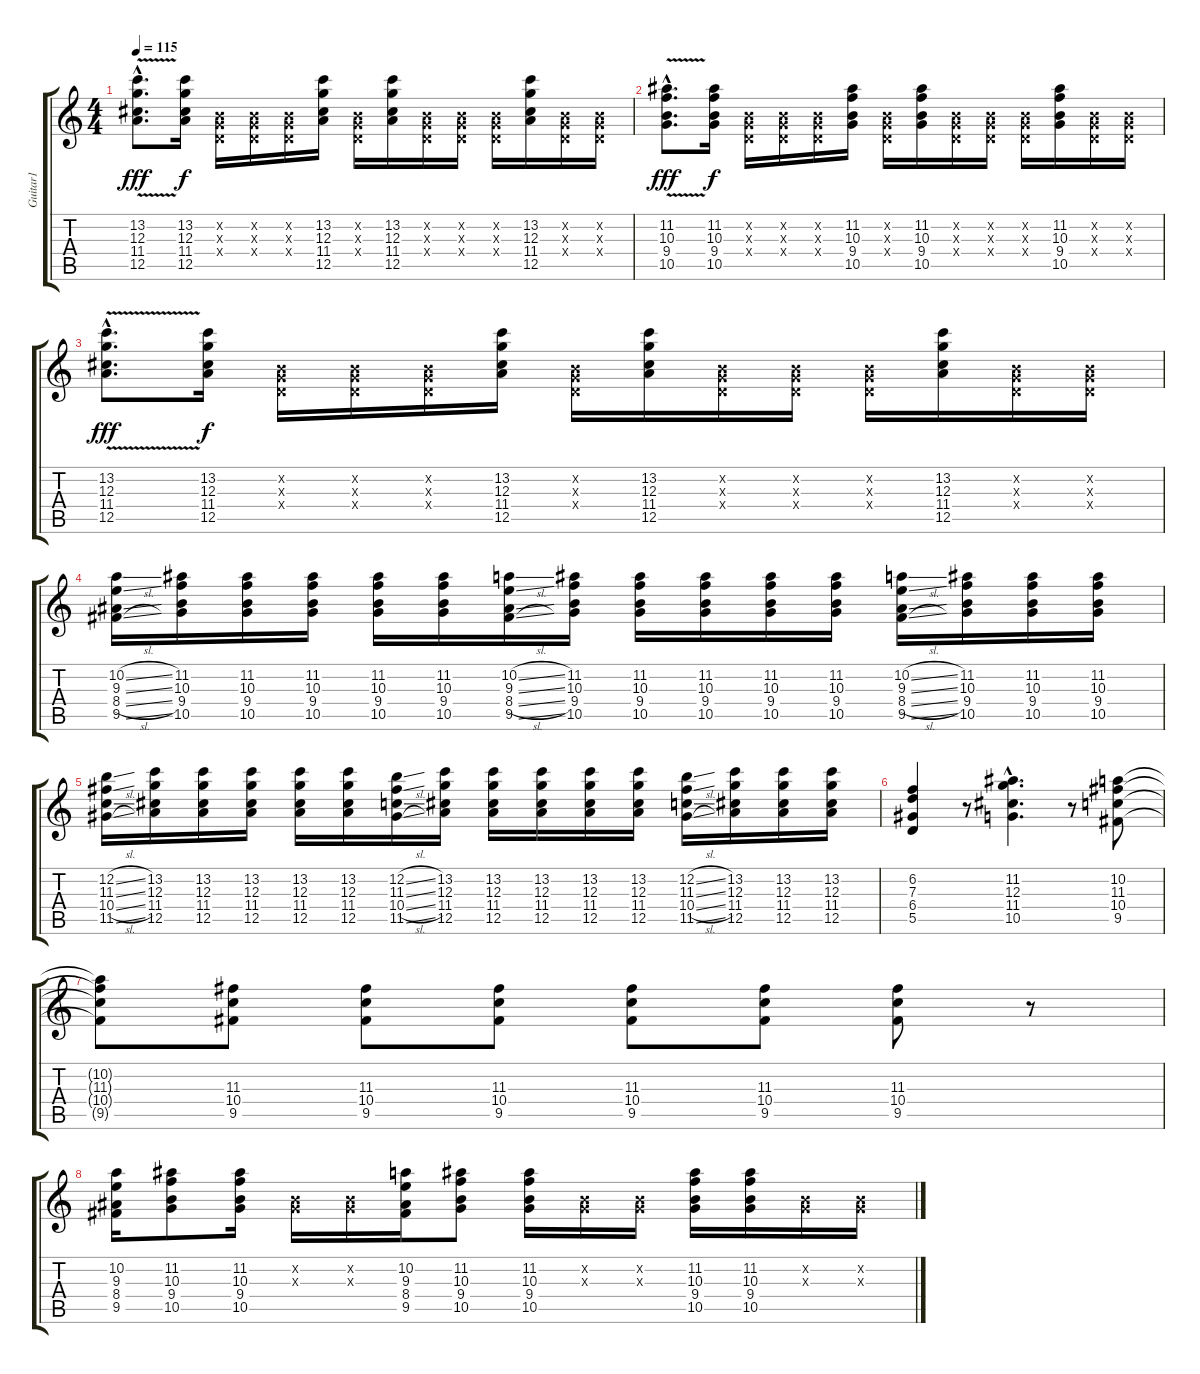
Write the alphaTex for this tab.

\track ("Guitar1" "Guitar1") {instrument overdrivenguitar}
\staff {score tabs}
\tuning (E4 B3 G3 D3 A2 E2) {hide}
\ts (4 4)
\tempo 115
\clef g2
\ks c
(13.2{v hac} 12.3{hac} 11.4{hac} 12.5{hac}).8{d dy fff} (13.2 12.3 11.4 12.5).16{dy f} (0.2{x} 0.3{x} 0.4{x}).16 (0.2{x} 0.3{x} 0.4{x}).16 (0.2{x} 0.3{x} 0.4{x}).16 (13.2 12.3 11.4 12.5).16 (0.2{x} 0.3{x} 0.4{x}).16 (13.2 12.3 11.4 12.5).16 (0.2{x} 0.3{x} 0.4{x}).16 (0.2{x} 0.3{x} 0.4{x}).16 (0.2{x} 0.3{x} 0.4{x}).16 (13.2 12.3 11.4 12.5).16 (0.2{x} 0.3{x} 0.4{x}).16 (0.2{x} 0.3{x} 0.4{x}).16 |
(11.2{v hac} 10.3{hac} 9.4{hac} 10.5{hac}).8{d dy fff} (11.2 10.3 9.4 10.5).16{dy f} (0.2{x} 0.3{x} 0.4{x}).16 (0.2{x} 0.3{x} 0.4{x}).16 (0.2{x} 0.3{x} 0.4{x}).16 (11.2 10.3 9.4 10.5).16 (0.2{x} 0.3{x} 0.4{x}).16 (11.2 10.3 9.4 10.5).16 (0.2{x} 0.3{x} 0.4{x}).16 (0.2{x} 0.3{x} 0.4{x}).16 (0.2{x} 0.3{x} 0.4{x}).16 (11.2 10.3 9.4 10.5).16 (0.2{x} 0.3{x} 0.4{x}).16 (0.2{x} 0.3{x} 0.4{x}).16 |
(13.2{v hac} 12.3{hac} 11.4{hac} 12.5{hac}).8{d dy fff} (13.2 12.3 11.4 12.5).16{dy f} (0.2{x} 0.3{x} 0.4{x}).16 (0.2{x} 0.3{x} 0.4{x}).16 (0.2{x} 0.3{x} 0.4{x}).16 (13.2 12.3 11.4 12.5).16 (0.2{x} 0.3{x} 0.4{x}).16 (13.2 12.3 11.4 12.5).16 (0.2{x} 0.3{x} 0.4{x}).16 (0.2{x} 0.3{x} 0.4{x}).16 (0.2{x} 0.3{x} 0.4{x}).16 (13.2 12.3 11.4 12.5).16 (0.2{x} 0.3{x} 0.4{x}).16 (0.2{x} 0.3{x} 0.4{x}).16 |
(10.2{sl} 9.3{sl} 8.4{sl} 9.5{sl}).16 (11.2 10.3 9.4 10.5).16 (11.2 10.3 9.4 10.5).16 (11.2 10.3 9.4 10.5).16 (11.2 10.3 9.4 10.5).16 (11.2 10.3 9.4 10.5).16 (10.2{sl} 9.3{sl} 8.4{sl} 9.5{sl}).16 (11.2 10.3 9.4 10.5).16 (11.2 10.3 9.4 10.5).16 (11.2 10.3 9.4 10.5).16 (11.2 10.3 9.4 10.5).16 (11.2 10.3 9.4 10.5).16 (10.2{sl} 9.3{sl} 8.4{sl} 9.5{sl}).16 (11.2 10.3 9.4 10.5).16 (11.2 10.3 9.4 10.5).16 (11.2 10.3 9.4 10.5).16 |
(12.2{sl} 11.3{sl} 10.4{sl} 11.5{sl}).16 (13.2 12.3 11.4 12.5).16 (13.2 12.3 11.4 12.5).16 (13.2 12.3 11.4 12.5).16 (13.2 12.3 11.4 12.5).16 (13.2 12.3 11.4 12.5).16 (12.2{sl} 11.3{sl} 10.4{sl} 11.5{sl}).16 (13.2 12.3 11.4 12.5).16 (13.2 12.3 11.4 12.5).16 (13.2 12.3 11.4 12.5).16 (13.2 12.3 11.4 12.5).16 (13.2 12.3 11.4 12.5).16 (12.2{sl} 11.3{sl} 10.4{sl} 11.5{sl}).16 (13.2 12.3 11.4 12.5).16 (13.2 12.3 11.4 12.5).16 (13.2 12.3 11.4 12.5).16 |
(6.2 7.3 6.4 5.5).4 r.8 (11.2{hac} 12.3{hac} 11.4{hac} 10.5{hac}).4{d} r.8 (10.2 11.3 10.4 9.5).8 |
(10.2{t} 11.3{t} 10.4{t} 9.5{t}).8 (11.3 10.4 9.5).8 (11.3 10.4 9.5).8 (11.3 10.4 9.5).8 (11.3 10.4 9.5).8 (11.3 10.4 9.5).8 (11.3 10.4 9.5).8 r.8 |
(10.2 9.3 8.4 9.5).16 (11.2 10.3 9.4 10.5).8 (11.2 10.3 9.4 10.5).16 (0.2{x} 0.3{x}).16 (0.2{x} 0.3{x}).16 (10.2 9.3 8.4 9.5).16 (11.2 10.3 9.4 10.5).8 (11.2 10.3 9.4 10.5).16 (0.2{x} 0.3{x}).16 (0.2{x} 0.3{x}).16 (11.2 10.3 9.4 10.5).16 (11.2 10.3 9.4 10.5).16 (0.2{x} 0.3{x}).16 (0.2{x} 0.3{x}).16
